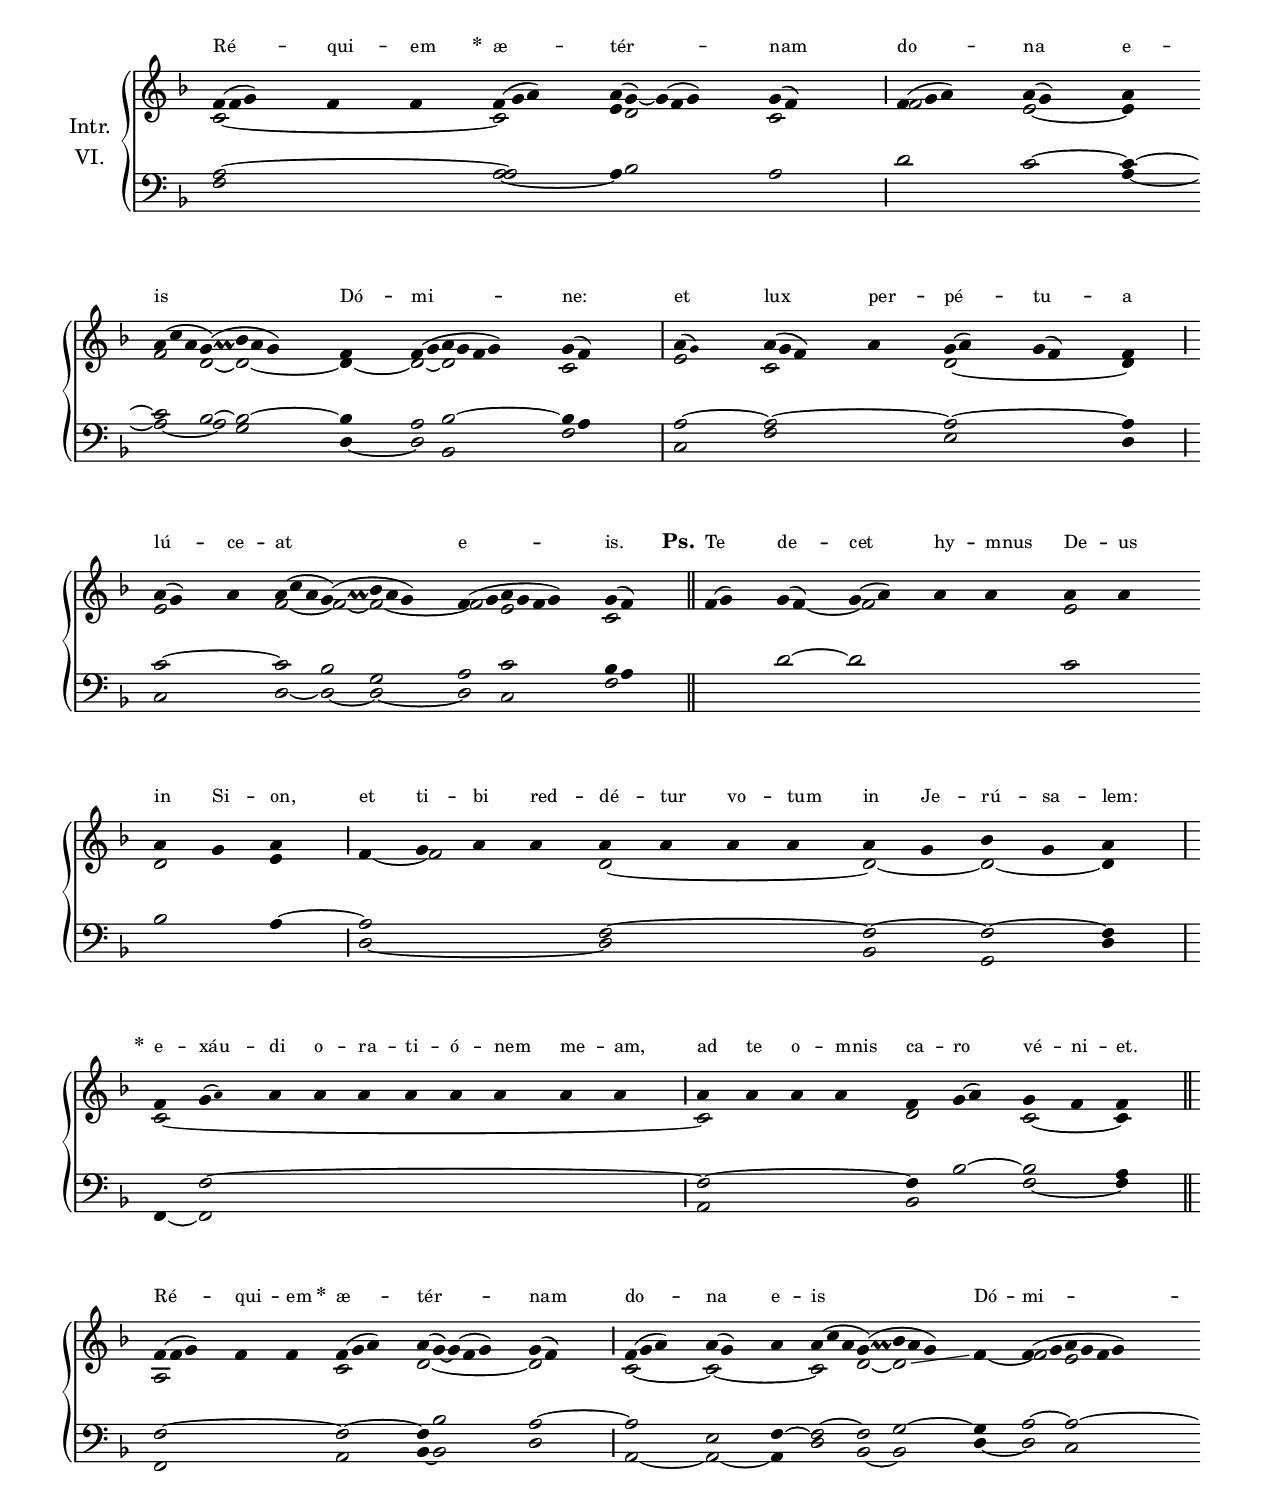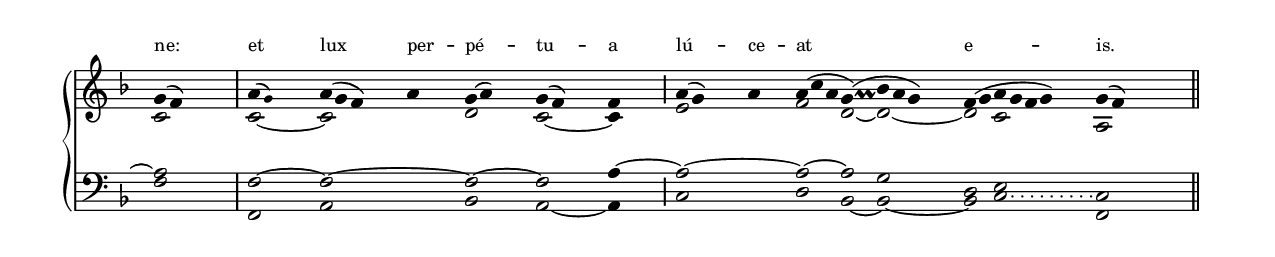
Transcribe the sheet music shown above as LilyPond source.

\version "2.18"
\include "gregorian.ly"
\include "noh2.ily"

%Page reference: page v.163
%(volume.page)

%Proofed 3/14

global = {
 \key f \major
 \cadenzaOn 
}

chantText = \lyricmode {
  Ré -- qui -- em
  \set stanza = "*"
  æ -- tér -- nam do -- na e -- is Dó -- mi -- ne:
  et lux per -- pé -- tu -- a
  lú -- ce -- at e -- is.
  \set stanza = "Ps."
  Te de -- cet hy -- mnus De -- us in Si -- on,
  et ti -- bi red -- dé -- tur vo -- tum in Je -- rú -- sa -- lem:
  \set stanza = "*"
  e -- xáu -- di o -- ra -- ti -- ó -- nem me -- am,
  ad te o -- mnis ca -- ro vé -- ni -- et.
  Ré -- qui -- em
  \set stanza = "*"
  æ -- tér -- nam do -- na e -- is Dó -- mi -- ne:
  et lux per -- pé -- tu -- a
  lú -- ce -- at e -- is.
}

chantMusic = \relative f' {
\tieDown  f4( f g) f f f( g a) a( g) ~ g( f g) g( f) \divisioMaior
f( g a) a( g) a \forceBreak
a( c a g)( \quil a bes a g) f f( g a g f g) g( f) \divisioMaxima
a( \once\teeny g) a( g f) a g( a) g( f) f \divisioMaior \forceBreak
a( g) a a( c a g)( \quil a bes a g) f( g a g f g) g( f) \finalis
f( g) g( f) g( a) a a a a \forceBreak
a g a \divisioMaior
f g a a a a a a a g bes g a \divisioMaxima \forceBreak
f g( \once\teeny a) a a a a a a a a \divisioMaior
a a a a f g( a) g f f \finalis \forceBreak
f4( f g) f f f( g a) a( g) ~ g( f g) g( f) \divisioMaior
f( g a) a( g) a a( c a g)( \quil a bes a g) f f( g a g f g) \forceBreak
g( f) \divisioMaxima
a( \once\teeny g) a( g f) a g( a) g( f) f \divisioMaior
a( g) a a( c a g)( \quil a bes a g) f( g a g f g) g( f) \finalis
}

altoMusic = \relative c' {
  c2*5/2 ~ c2*3/2 e4 d2*2 c2
  f2*3/2 e2~ e4 f2*3/2 d2~ d2*3/2~ d4~ d2~ d2*2 c2
  e2 c2*2 d~ d4
  e2*3/2 f~ f2~ f2*3/2~ f2 e2*2 c2
  s2*3/2 f4~ f2*2 e2 d2 e4
  f4~ f2*3/2 d2*2~ d2~ d~ d4
  c2*11/2~ c2*2 d2*3/2 c2~ c4
  a2*5/2 c2*3/2 d2*5/2~ d2
  c2*3/2~ c~ c d2~ d2*3/2 \glissando f4~ f2 e2*2 c2
  c2~ c2*2 d2 c~ c4
  e2*3/2 f d2~ d2*3/2~ d2 c2*2 a2
}

tenorMusic = \relative a {
  a2*5/2~ \shiftRight a2*3/2 s4 bes2*2 a2 \divisioMaior
  d2*3/2 c2~ c4~ c2*3/2 bes2~ bes2*3/2~ bes4 a2 bes2*2~ bes4 a \divisioMaxima
  a2~ a2*2~ a~ a4 \divisioMaior
  c2*3/2~ c bes2 g2*3/2 a2 c2*2 bes4 a \finalis
  s2 d2~ d2*2 c2 bes2 a4~ \divisioMaior
  a2*2 f~ f2~ f~ f4 \divisioMaxima
  s4 f2*5~ \divisioMaior
  f2*2~ f4 bes2~ bes a4 \finalis
  f2*5/2~ f2*3/2~ f4 bes2*2 a2~ \divisioMaior
  a2*3/2 e2 f4~ f2*3/2~ f2 g2*3/2~ g4 a2~ a2*2~ a2 \divisioMaxima
  f2~ f2*2~ f2~ f a4~ \divisioMaior
  a2*3/2~ a~ a2 g2*3/2 d2 e2*2 c2 \finalis
}

bassMusic = \relative f {
  f2*5/2 a2*3/2~ a4 s2*11/2
  a4~ a2*3/2~ a2 g2*3/2 d4~ d2 bes2*2 f'2
  c2 f2*2 e d4
  c2*3/2 d~ d2~ d2*3/2~ d2 c2*2 f2
  s2*13/2
  d2*2~ d bes2 g d'4
  f,4~ f2*5
  a2*2 bes2*3/2 f'2~ f4
  f,2*5/2 a2*3/2 bes4~ bes2*2 d2
  a2*3/2~ a2~ a4 d2*3/2 bes2~ bes2*3/2 d4~ d2 c2*2 f2
  f,2 a2*2 bes2 a~ a4
  c2*3/2 d bes2 ~ bes2*3/2~ bes2 c2*2 f,2
}

voiceLines = {
\voiceLineStyle


s4*177
\voiceLine "down" "down" c2*2 c2
}

\score{
  <<
    \new Lyrics
    \new GrandStaff <<
      \set GrandStaff.autoBeaming = ##f
      \set GrandStaff.instrumentName = \markup \center-column {
        "Intr."
        "VI."
      }
      \new Staff = up <<
        \new Voice = "chant" {
          \voiceOne \global \chantMusic
        }
        \new Voice {
          \voiceTwo \global \altoMusic
        }
      >>

      \new Staff = down <<
        \clef bass
        \new Voice {
          \voiceOne \global \tenorMusic
        }
        \new Voice {
          \voiceTwo \global \bassMusic
        }
	\new Voice {
        \voiceThree \global \voiceLines
        }
      >>
    >>
    \context Lyrics {
      \lyricsto chant {
      \chantText
    }
    }
  >>
  \layout{
  }
  
}
